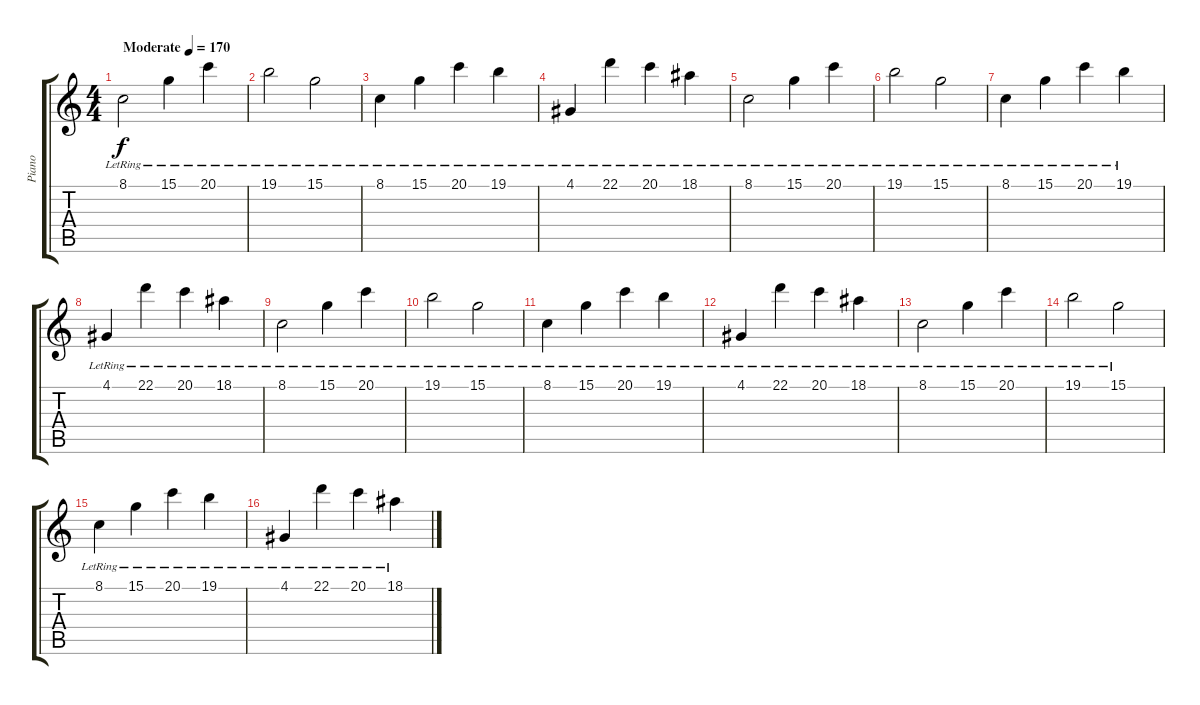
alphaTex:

\track ("Piano" "Piano") {instrument acousticgrandpiano}
\staff {score tabs}
\tuning (E4 B3 G3 D3 A2 E2) {hide}
\ts (4 4)
\tempo (170 "Moderate")
\clef g2
\ks c
8.1{lr}.2{dy f instrument acousticgrandpiano} 15.1{lr}.4 20.1{lr}.4 |
19.1{lr}.2 15.1{lr}.2 |
8.1{lr}.4 15.1{lr}.4 20.1{lr}.4 19.1{lr}.4 |
4.1{lr}.4 22.1{lr}.4 20.1{lr}.4 18.1{lr}.4 |
8.1{lr}.2 15.1{lr}.4 20.1{lr}.4 |
19.1{lr}.2 15.1{lr}.2 |
8.1{lr}.4 15.1{lr}.4 20.1{lr}.4 19.1{lr}.4 |
4.1{lr}.4 22.1{lr}.4 20.1{lr}.4 18.1{lr}.4 |
8.1{lr}.2 15.1{lr}.4 20.1{lr}.4 |
19.1{lr}.2 15.1{lr}.2 |
8.1{lr}.4 15.1{lr}.4 20.1{lr}.4 19.1{lr}.4 |
4.1{lr}.4 22.1{lr}.4 20.1{lr}.4 18.1{lr}.4 |
8.1{lr}.2 15.1{lr}.4 20.1{lr}.4 |
19.1{lr}.2 15.1{lr}.2 |
8.1{lr}.4 15.1{lr}.4 20.1{lr}.4 19.1{lr}.4 |
4.1{lr}.4 22.1{lr}.4 20.1{lr}.4 18.1{lr}.4
